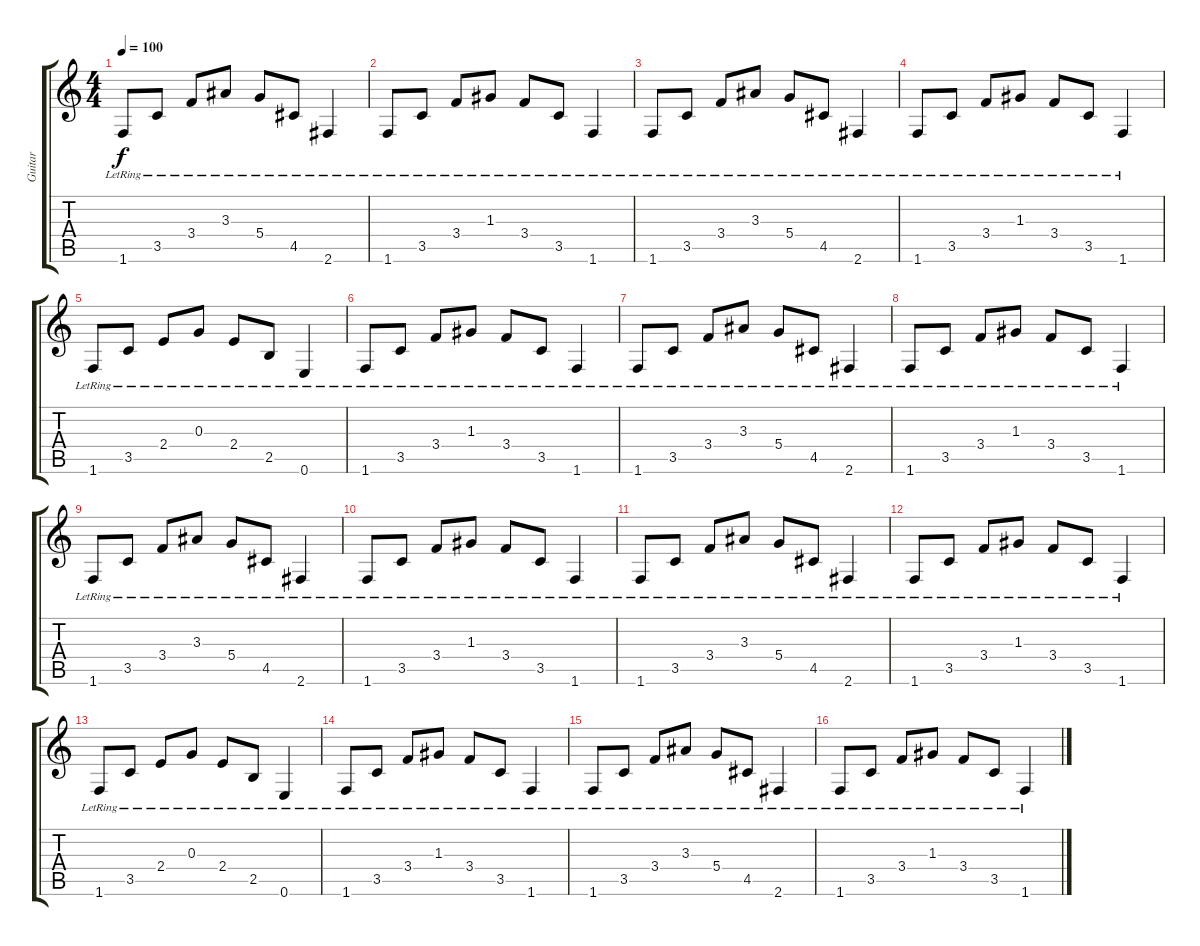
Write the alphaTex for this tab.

\track ("Guitar" "Guitar") {instrument distortionguitar}
\staff {score tabs}
\tuning (E4 B3 G3 D3 A2 E2) {hide}
\ts (4 4)
\tempo 100
\clef g2
\ks c
1.6{lr}.8{dy f} 3.5{lr}.8 3.4{lr}.8 3.3{lr}.8 5.4{lr}.8 4.5{lr}.8 2.6{lr}.4 |
1.6{lr}.8 3.5{lr}.8 3.4{lr}.8 1.3{lr}.8 3.4{lr}.8 3.5{lr}.8 1.6{lr}.4 |
1.6{lr}.8 3.5{lr}.8 3.4{lr}.8 3.3{lr}.8 5.4{lr}.8 4.5{lr}.8 2.6{lr}.4 |
1.6{lr}.8 3.5{lr}.8 3.4{lr}.8 1.3{lr}.8 3.4{lr}.8 3.5{lr}.8 1.6{lr}.4 |
1.6{lr}.8 3.5{lr}.8 2.4{lr}.8 0.3{lr}.8 2.4{lr}.8 2.5{lr}.8 0.6{lr}.4 |
1.6{lr}.8 3.5{lr}.8 3.4{lr}.8 1.3{lr}.8 3.4{lr}.8 3.5{lr}.8 1.6{lr}.4 |
1.6{lr}.8 3.5{lr}.8 3.4{lr}.8 3.3{lr}.8 5.4{lr}.8 4.5{lr}.8 2.6{lr}.4 |
1.6{lr}.8 3.5{lr}.8 3.4{lr}.8 1.3{lr}.8 3.4{lr}.8 3.5{lr}.8 1.6{lr}.4 |
1.6{lr}.8 3.5{lr}.8 3.4{lr}.8 3.3{lr}.8 5.4{lr}.8 4.5{lr}.8 2.6{lr}.4 |
1.6{lr}.8 3.5{lr}.8 3.4{lr}.8 1.3{lr}.8 3.4{lr}.8 3.5{lr}.8 1.6{lr}.4 |
1.6{lr}.8 3.5{lr}.8 3.4{lr}.8 3.3{lr}.8 5.4{lr}.8 4.5{lr}.8 2.6{lr}.4 |
1.6{lr}.8 3.5{lr}.8 3.4{lr}.8 1.3{lr}.8 3.4{lr}.8 3.5{lr}.8 1.6{lr}.4 |
1.6{lr}.8 3.5{lr}.8 2.4{lr}.8 0.3{lr}.8 2.4{lr}.8 2.5{lr}.8 0.6{lr}.4 |
1.6{lr}.8 3.5{lr}.8 3.4{lr}.8 1.3{lr}.8 3.4{lr}.8 3.5{lr}.8 1.6{lr}.4 |
1.6{lr}.8 3.5{lr}.8 3.4{lr}.8 3.3{lr}.8 5.4{lr}.8 4.5{lr}.8 2.6{lr}.4 |
1.6{lr}.8 3.5{lr}.8 3.4{lr}.8 1.3{lr}.8 3.4{lr}.8 3.5{lr}.8 1.6{lr}.4
